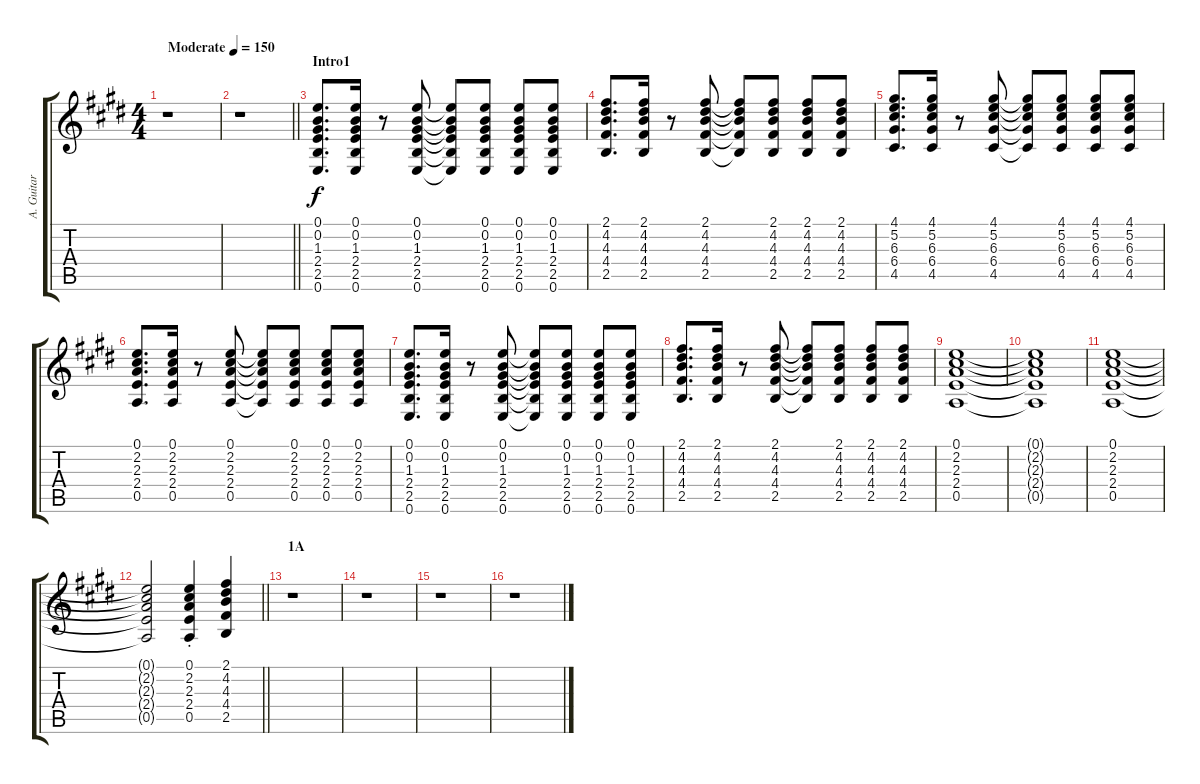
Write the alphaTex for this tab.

\track ("A. Guitar" "A. Guitar") {instrument acousticguitarsteel}
\staff {score tabs}
\tuning (E4 B3 G3 D3 A2 E2) {hide}
\ts (4 4)
\tempo (150 "Moderate")
\clef g2
\ks e
r.1{dy f instrument acousticguitarsteel} |
\barLineRight lightlight
r.1 |
\section ("" "Intro1")
(0.1 0.2 1.3 2.4 2.5 0.6).8{d} (0.1 0.2 1.3 2.4 2.5 0.6).16 r.8 (0.1 0.2 1.3 2.4 2.5 0.6).8 (0.1{t} 0.2{t} 1.3{t} 2.4{t} 2.5{t} 0.6{t}).8 (0.1 0.2 1.3 2.4 2.5 0.6).8 (0.1 0.2 1.3 2.4 2.5 0.6).8 (0.1 0.2 1.3 2.4 2.5 0.6).8 |
(2.1 4.2 4.3 4.4 2.5).8{d} (2.1 4.2 4.3 4.4 2.5).16 r.8 (2.1 4.2 4.3 4.4 2.5).8 (2.1{t} 4.2{t} 4.3{t} 4.4{t} 2.5{t}).8 (2.1 4.2 4.3 4.4 2.5).8 (2.1 4.2 4.3 4.4 2.5).8 (2.1 4.2 4.3 4.4 2.5).8 |
(4.1 5.2 6.3 6.4 4.5).8{d} (4.1 5.2 6.3 6.4 4.5).16 r.8 (4.1 5.2 6.3 6.4 4.5).8 (4.1{t} 5.2{t} 6.3{t} 6.4{t} 4.5{t}).8 (4.1 5.2 6.3 6.4 4.5).8 (4.1 5.2 6.3 6.4 4.5).8 (4.1 5.2 6.3 6.4 4.5).8 |
(0.1 2.2 2.3 2.4 0.5).8{d} (0.1 2.2 2.3 2.4 0.5).16 r.8 (0.1 2.2 2.3 2.4 0.5).8 (0.1{t} 2.2{t} 2.3{t} 2.4{t} 0.5{t}).8 (0.1 2.2 2.3 2.4 0.5).8 (0.1 2.2 2.3 2.4 0.5).8 (0.1 2.2 2.3 2.4 0.5).8 |
(0.1 0.2 1.3 2.4 2.5 0.6).8{d} (0.1 0.2 1.3 2.4 2.5 0.6).16 r.8 (0.1 0.2 1.3 2.4 2.5 0.6).8 (0.1{t} 0.2{t} 1.3{t} 2.4{t} 2.5{t} 0.6{t}).8 (0.1 0.2 1.3 2.4 2.5 0.6).8 (0.1 0.2 1.3 2.4 2.5 0.6).8 (0.1 0.2 1.3 2.4 2.5 0.6).8 |
(2.1 4.2 4.3 4.4 2.5).8{d} (2.1 4.2 4.3 4.4 2.5).16 r.8 (2.1 4.2 4.3 4.4 2.5).8 (2.1{t} 4.2{t} 4.3{t} 4.4{t} 2.5{t}).8 (2.1 4.2 4.3 4.4 2.5).8 (2.1 4.2 4.3 4.4 2.5).8 (2.1 4.2 4.3 4.4 2.5).8 |
(0.1 2.2 2.3 2.4 0.5).1 |
(0.1{t} 2.2{t} 2.3{t} 2.4{t} 0.5{t}).1 |
(0.1 2.2 2.3 2.4 0.5).1 |
\barLineRight lightlight
(0.1{t} 2.2{t} 2.3{t} 2.4{t} 0.5{t}).2 (0.1{st} 2.2{st} 2.3{st} 2.4{st} 0.5{st}).4 (2.1 4.2 4.3 4.4 2.5).4 |
\section ("" "1A")
r.1 |
r.1 |
r.1 |
r.1
